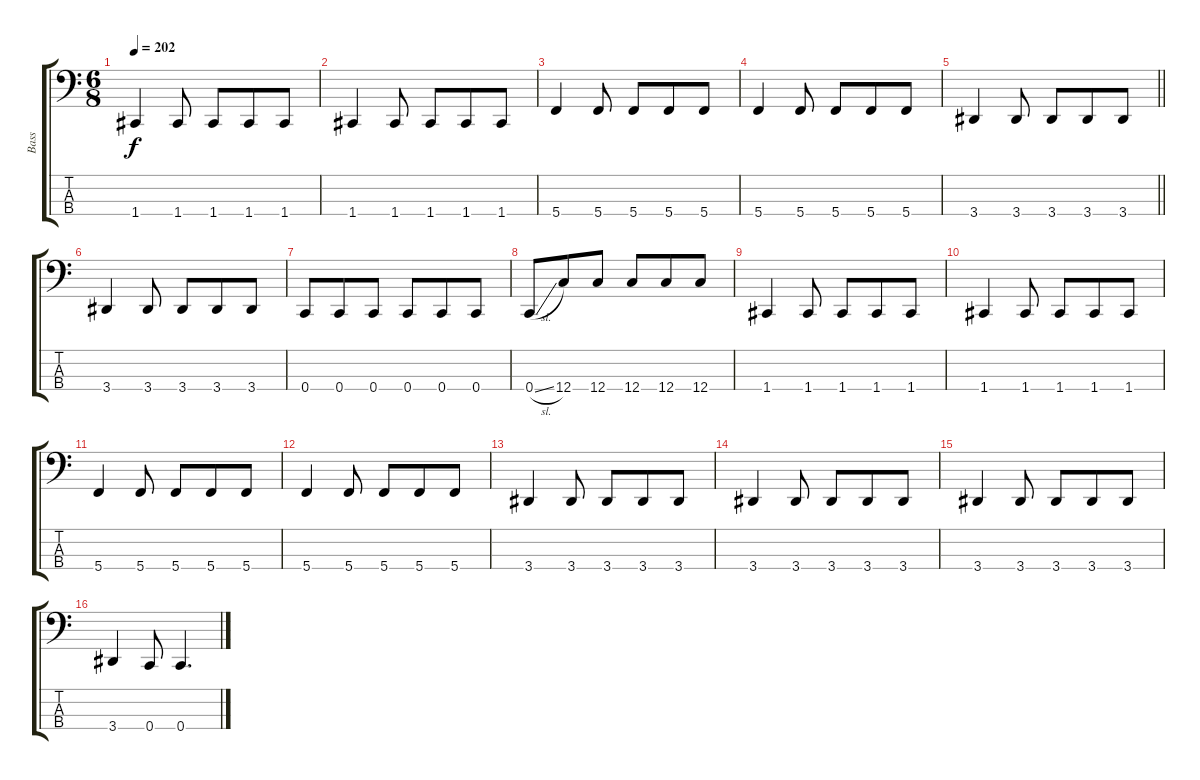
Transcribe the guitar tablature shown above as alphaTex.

\track ("Bass" "Bass") {instrument electricbasspick}
\staff {score tabs}
\tuning (Eb2 Bb1 F1 C1) {hide}
\ts (6 8)
\tempo 202
\clef f4
\ks c
1.4.4{dy f} 1.4.8 1.4.8 1.4.8 1.4.8 |
1.4.4 1.4.8 1.4.8 1.4.8 1.4.8 |
5.4.4 5.4.8 5.4.8 5.4.8 5.4.8 |
5.4.4 5.4.8 5.4.8 5.4.8 5.4.8 |
\barLineRight lightlight
3.4.4 3.4.8 3.4.8 3.4.8 3.4.8 |
\section ("" "")
3.4.4 3.4.8 3.4.8 3.4.8 3.4.8 |
0.4.8 0.4.8 0.4.8 0.4.8 0.4.8 0.4.8 |
0.4{sl}.8 12.4.8 12.4.8 12.4.8 12.4.8 12.4.8 |
1.4.4 1.4.8 1.4.8 1.4.8 1.4.8 |
1.4.4 1.4.8 1.4.8 1.4.8 1.4.8 |
5.4.4 5.4.8 5.4.8 5.4.8 5.4.8 |
5.4.4 5.4.8 5.4.8 5.4.8 5.4.8 |
3.4.4 3.4.8 3.4.8 3.4.8 3.4.8 |
3.4.4 3.4.8 3.4.8 3.4.8 3.4.8 |
3.4.4 3.4.8 3.4.8 3.4.8 3.4.8 |
3.4.4 0.4.8 0.4.4{d}
